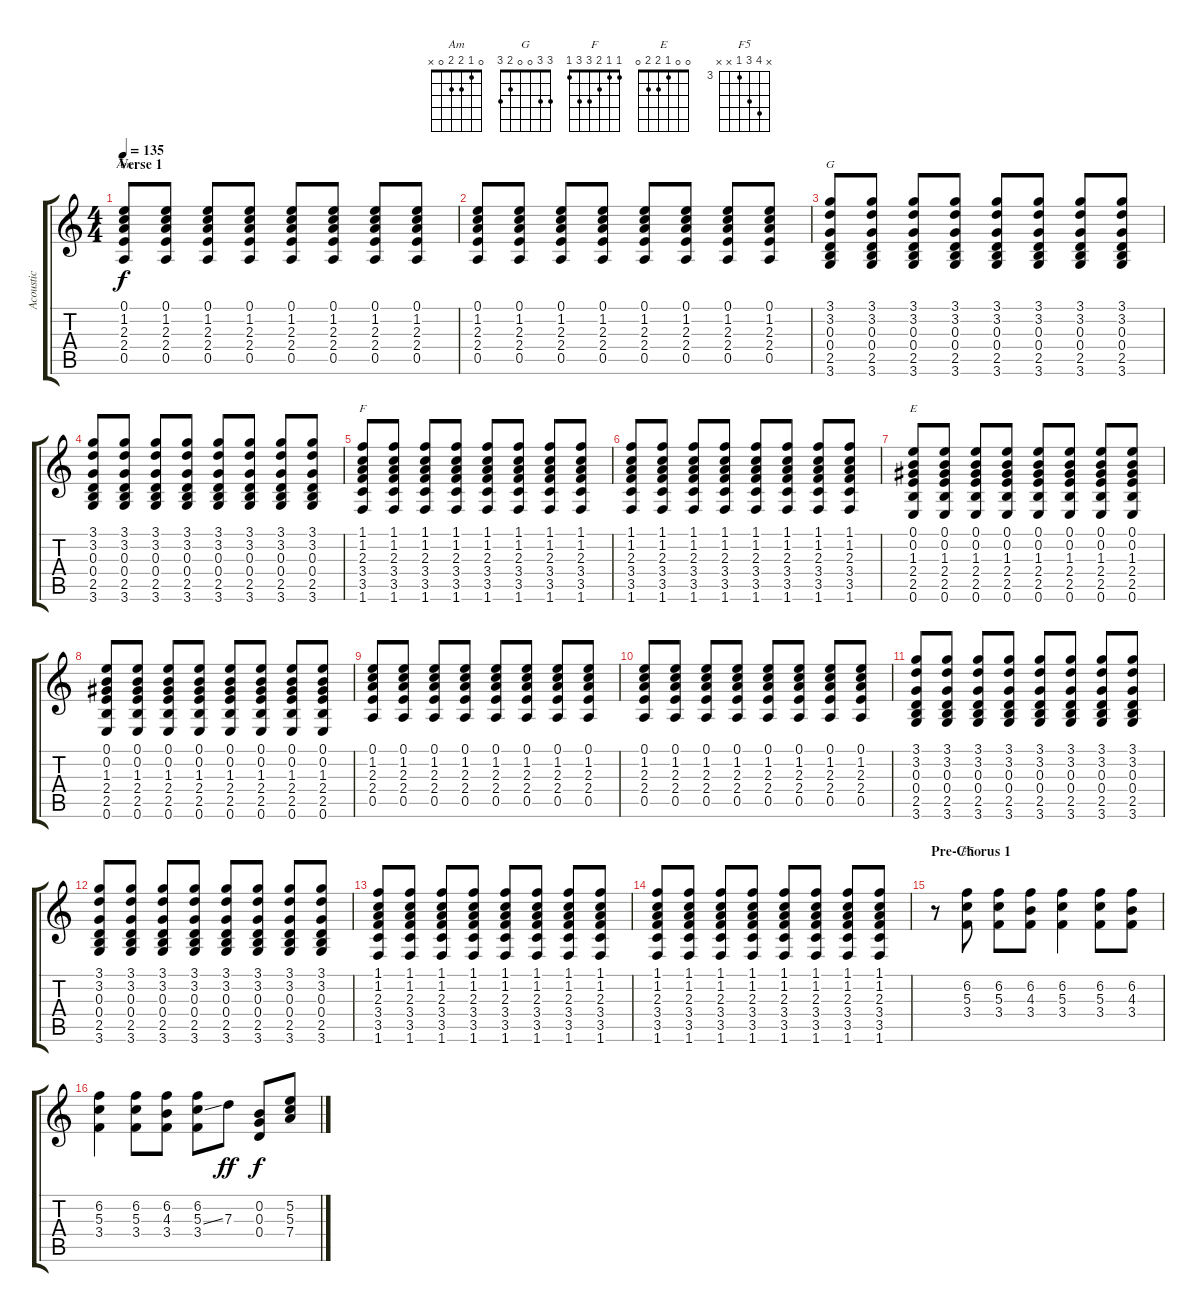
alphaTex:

\track ("Acoustic" "Acoustic") {instrument acousticguitarnylon}
\staff {score tabs}
\tuning (E4 B3 G3 D3 A2 E2) {hide}
\chord ("Am" 0 1 2 2 0 x)
\chord ("G" 3 3 0 0 2 3)
\chord ("F" 1 1 2 3 3 1)
\chord ("E" 0 0 1 2 2 0)
\chord ("F5" x 6 5 3 x x) {firstfret 3}
\ts (4 4)
\section ("" "Verse 1")
\tempo 135
\clef g2
\ks c
(0.1 1.2 2.3 2.4 0.5).8{ch "Am" dy f} (0.1 1.2 2.3 2.4 0.5).8 (0.1 1.2 2.3 2.4 0.5).8 (0.1 1.2 2.3 2.4 0.5).8 (0.1 1.2 2.3 2.4 0.5).8 (0.1 1.2 2.3 2.4 0.5).8 (0.1 1.2 2.3 2.4 0.5).8 (0.1 1.2 2.3 2.4 0.5).8 |
(0.1 1.2 2.3 2.4 0.5).8 (0.1 1.2 2.3 2.4 0.5).8 (0.1 1.2 2.3 2.4 0.5).8 (0.1 1.2 2.3 2.4 0.5).8 (0.1 1.2 2.3 2.4 0.5).8 (0.1 1.2 2.3 2.4 0.5).8 (0.1 1.2 2.3 2.4 0.5).8 (0.1 1.2 2.3 2.4 0.5).8 |
(3.1 3.2 0.3 0.4 2.5 3.6).8{ch "G"} (3.1 3.2 0.3 0.4 2.5 3.6).8 (3.1 3.2 0.3 0.4 2.5 3.6).8 (3.1 3.2 0.3 0.4 2.5 3.6).8 (3.1 3.2 0.3 0.4 2.5 3.6).8 (3.1 3.2 0.3 0.4 2.5 3.6).8 (3.1 3.2 0.3 0.4 2.5 3.6).8 (3.1 3.2 0.3 0.4 2.5 3.6).8 |
(3.1 3.2 0.3 0.4 2.5 3.6).8 (3.1 3.2 0.3 0.4 2.5 3.6).8 (3.1 3.2 0.3 0.4 2.5 3.6).8 (3.1 3.2 0.3 0.4 2.5 3.6).8 (3.1 3.2 0.3 0.4 2.5 3.6).8 (3.1 3.2 0.3 0.4 2.5 3.6).8 (3.1 3.2 0.3 0.4 2.5 3.6).8 (3.1 3.2 0.3 0.4 2.5 3.6).8 |
(1.1 1.2 2.3 3.4 3.5 1.6).8{ch "F"} (1.1 1.2 2.3 3.4 3.5 1.6).8 (1.1 1.2 2.3 3.4 3.5 1.6).8 (1.1 1.2 2.3 3.4 3.5 1.6).8 (1.1 1.2 2.3 3.4 3.5 1.6).8 (1.1 1.2 2.3 3.4 3.5 1.6).8 (1.1 1.2 2.3 3.4 3.5 1.6).8 (1.1 1.2 2.3 3.4 3.5 1.6).8 |
(1.1 1.2 2.3 3.4 3.5 1.6).8 (1.1 1.2 2.3 3.4 3.5 1.6).8 (1.1 1.2 2.3 3.4 3.5 1.6).8 (1.1 1.2 2.3 3.4 3.5 1.6).8 (1.1 1.2 2.3 3.4 3.5 1.6).8 (1.1 1.2 2.3 3.4 3.5 1.6).8 (1.1 1.2 2.3 3.4 3.5 1.6).8 (1.1 1.2 2.3 3.4 3.5 1.6).8 |
(0.1 0.2 1.3 2.4 2.5 0.6).8{ch "E"} (0.1 0.2 1.3 2.4 2.5 0.6).8 (0.1 0.2 1.3 2.4 2.5 0.6).8 (0.1 0.2 1.3 2.4 2.5 0.6).8 (0.1 0.2 1.3 2.4 2.5 0.6).8 (0.1 0.2 1.3 2.4 2.5 0.6).8 (0.1 0.2 1.3 2.4 2.5 0.6).8 (0.1 0.2 1.3 2.4 2.5 0.6).8 |
(0.1 0.2 1.3 2.4 2.5 0.6).8 (0.1 0.2 1.3 2.4 2.5 0.6).8 (0.1 0.2 1.3 2.4 2.5 0.6).8 (0.1 0.2 1.3 2.4 2.5 0.6).8 (0.1 0.2 1.3 2.4 2.5 0.6).8 (0.1 0.2 1.3 2.4 2.5 0.6).8 (0.1 0.2 1.3 2.4 2.5 0.6).8 (0.1 0.2 1.3 2.4 2.5 0.6).8 |
(0.1 1.2 2.3 2.4 0.5).8 (0.1 1.2 2.3 2.4 0.5).8 (0.1 1.2 2.3 2.4 0.5).8 (0.1 1.2 2.3 2.4 0.5).8 (0.1 1.2 2.3 2.4 0.5).8 (0.1 1.2 2.3 2.4 0.5).8 (0.1 1.2 2.3 2.4 0.5).8 (0.1 1.2 2.3 2.4 0.5).8 |
(0.1 1.2 2.3 2.4 0.5).8 (0.1 1.2 2.3 2.4 0.5).8 (0.1 1.2 2.3 2.4 0.5).8 (0.1 1.2 2.3 2.4 0.5).8 (0.1 1.2 2.3 2.4 0.5).8 (0.1 1.2 2.3 2.4 0.5).8 (0.1 1.2 2.3 2.4 0.5).8 (0.1 1.2 2.3 2.4 0.5).8 |
(3.1 3.2 0.3 0.4 2.5 3.6).8 (3.1 3.2 0.3 0.4 2.5 3.6).8 (3.1 3.2 0.3 0.4 2.5 3.6).8 (3.1 3.2 0.3 0.4 2.5 3.6).8 (3.1 3.2 0.3 0.4 2.5 3.6).8 (3.1 3.2 0.3 0.4 2.5 3.6).8 (3.1 3.2 0.3 0.4 2.5 3.6).8 (3.1 3.2 0.3 0.4 2.5 3.6).8 |
(3.1 3.2 0.3 0.4 2.5 3.6).8 (3.1 3.2 0.3 0.4 2.5 3.6).8 (3.1 3.2 0.3 0.4 2.5 3.6).8 (3.1 3.2 0.3 0.4 2.5 3.6).8 (3.1 3.2 0.3 0.4 2.5 3.6).8 (3.1 3.2 0.3 0.4 2.5 3.6).8 (3.1 3.2 0.3 0.4 2.5 3.6).8 (3.1 3.2 0.3 0.4 2.5 3.6).8 |
(1.1 1.2 2.3 3.4 3.5 1.6).8 (1.1 1.2 2.3 3.4 3.5 1.6).8 (1.1 1.2 2.3 3.4 3.5 1.6).8 (1.1 1.2 2.3 3.4 3.5 1.6).8 (1.1 1.2 2.3 3.4 3.5 1.6).8 (1.1 1.2 2.3 3.4 3.5 1.6).8 (1.1 1.2 2.3 3.4 3.5 1.6).8 (1.1 1.2 2.3 3.4 3.5 1.6).8 |
(1.1 1.2 2.3 3.4 3.5 1.6).8 (1.1 1.2 2.3 3.4 3.5 1.6).8 (1.1 1.2 2.3 3.4 3.5 1.6).8 (1.1 1.2 2.3 3.4 3.5 1.6).8 (1.1 1.2 2.3 3.4 3.5 1.6).8 (1.1 1.2 2.3 3.4 3.5 1.6).8 (1.1 1.2 2.3 3.4 3.5 1.6).8 (1.1 1.2 2.3 3.4 3.5 1.6).8 |
\section ("" "Pre-Chorus 1")
r.8 (6.2 5.3 3.4).8{ch "F5"} (6.2 5.3 3.4).8 (6.2 4.3 3.4).8 (6.2 5.3 3.4).4 (6.2 5.3 3.4).8 (6.2 4.3 3.4).8 |
(6.2 5.3 3.4).4 (6.2 5.3 3.4).8 (6.2 4.3 3.4).8 (6.2 5.3{ss} 3.4).8 7.3.8{dy ff} (0.2 0.3 0.4).8{dy f} (5.2 5.3 7.4).8
